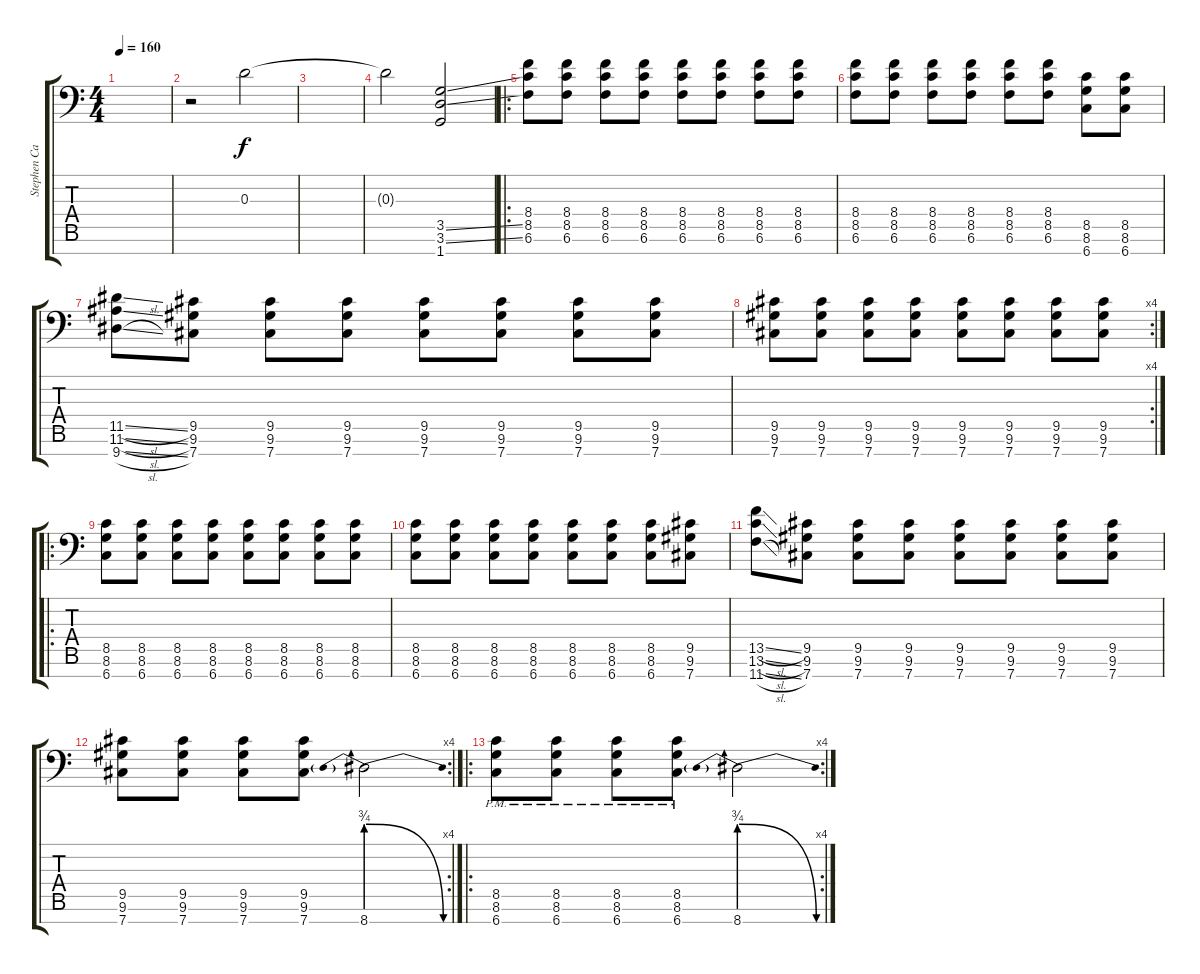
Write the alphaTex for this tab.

\track ("Stephen Carpenter" "Stephen Ca") {instrument distortionguitar}
\staff {score tabs}
\tuning (B3 G3 D3 A2 E2 B1 Gb1) {hide}
\ts (4 4)
\tempo 160
\clef f4
\ks c
|
r.2 0.3.2 |
|
0.3{t}.2 (3.5{ss} 3.6{ss} 1.7).2 |
\ro
(8.4 8.5 6.6).8 (8.4 8.5 6.6).8 (8.4 8.5 6.6).8 (8.4 8.5 6.6).8 (8.4 8.5 6.6).8 (8.4 8.5 6.6).8 (8.4 8.5 6.6).8 (8.4 8.5 6.6).8 |
(8.4 8.5 6.6).8 (8.4 8.5 6.6).8 (8.4 8.5 6.6).8 (8.4 8.5 6.6).8 (8.4 8.5 6.6).8 (8.4 8.5 6.6).8 (8.5 8.6 6.7).8 (8.5 8.6 6.7).8 |
(11.5{sl} 11.6{sl} 9.7{sl}).8 (9.5 9.6 7.7).8 (9.5 9.6 7.7).8 (9.5 9.6 7.7).8 (9.5 9.6 7.7).8 (9.5 9.6 7.7).8 (9.5 9.6 7.7).8 (9.5 9.6 7.7).8 |
\rc 4
(9.5 9.6 7.7).8 (9.5 9.6 7.7).8 (9.5 9.6 7.7).8 (9.5 9.6 7.7).8 (9.5 9.6 7.7).8 (9.5 9.6 7.7).8 (9.5 9.6 7.7).8 (9.5 9.6 7.7).8 |
\ro
(8.5 8.6 6.7).8 (8.5 8.6 6.7).8 (8.5 8.6 6.7).8 (8.5 8.6 6.7).8 (8.5 8.6 6.7).8 (8.5 8.6 6.7).8 (8.5 8.6 6.7).8 (8.5 8.6 6.7).8 |
(8.5 8.6 6.7).8 (8.5 8.6 6.7).8 (8.5 8.6 6.7).8 (8.5 8.6 6.7).8 (8.5 8.6 6.7).8 (8.5 8.6 6.7).8 (8.5 8.6 6.7).8 (9.5 9.6 7.7).8 |
(13.5{sl} 13.6{sl} 11.7{sl}).8 (9.5 9.6 7.7).8 (9.5 9.6 7.7).8 (9.5 9.6 7.7).8 (9.5 9.6 7.7).8 (9.5 9.6 7.7).8 (9.5 9.6 7.7).8 (9.5 9.6 7.7).8 |
\rc 4
(9.5 9.6 7.7).8 (9.5 9.6 7.7).8 (9.5 9.6 7.7).8 (9.5 9.6 7.7).8 8.7{be (prebendrelease 0 3 60 0)}.2 |
\ro
\rc 4
(8.5{pm} 8.6{pm} 6.7{pm}).8 (8.5{pm} 8.6{pm} 6.7{pm}).8 (8.5{pm} 8.6{pm} 6.7{pm}).8 (8.5{pm} 8.6{pm} 6.7{pm}).8 8.7{be (prebendrelease 0 3 60 0)}.2
